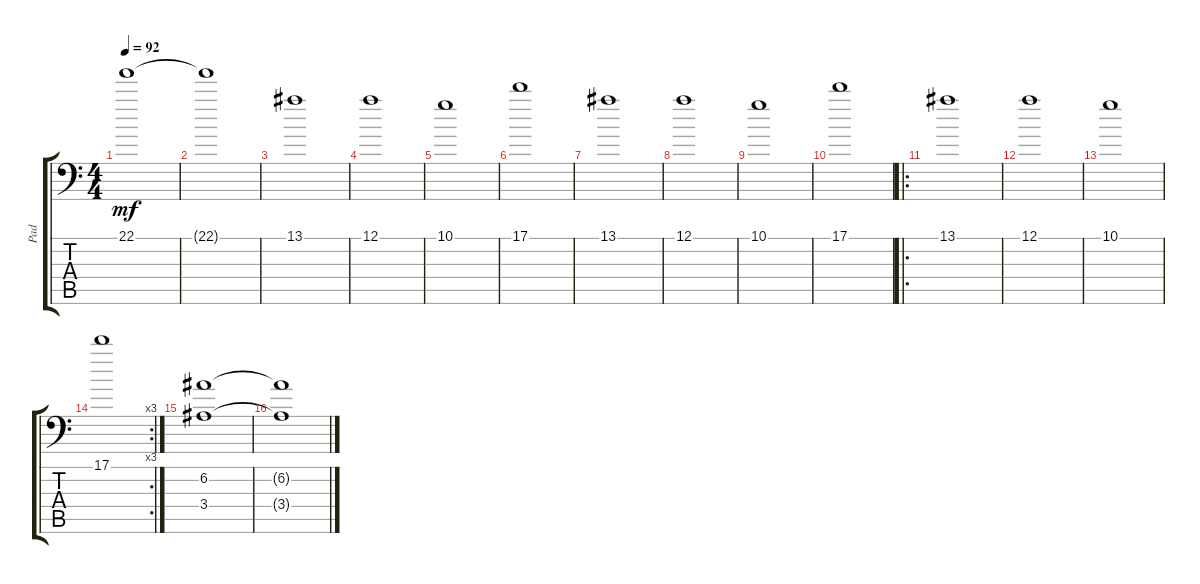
\track ("Pad" "Pad") {instrument electricguitarclean}
\staff {score tabs}
\tuning (A3 E3 C3 G2 D2 G1) {hide}
\ts (4 4)
\tempo 92
\clef f4
\ks c
22.1{t}.1{dy mf} |
22.1{t}.1 |
13.1.1 |
12.1.1 |
10.1.1 |
17.1.1 |
13.1.1 |
12.1.1 |
10.1.1 |
17.1.1 |
\ro
13.1.1 |
12.1.1 |
10.1.1 |
\rc 3
17.1.1 |
(6.2 3.4).1 |
(6.2{t} 3.4{t}).1
